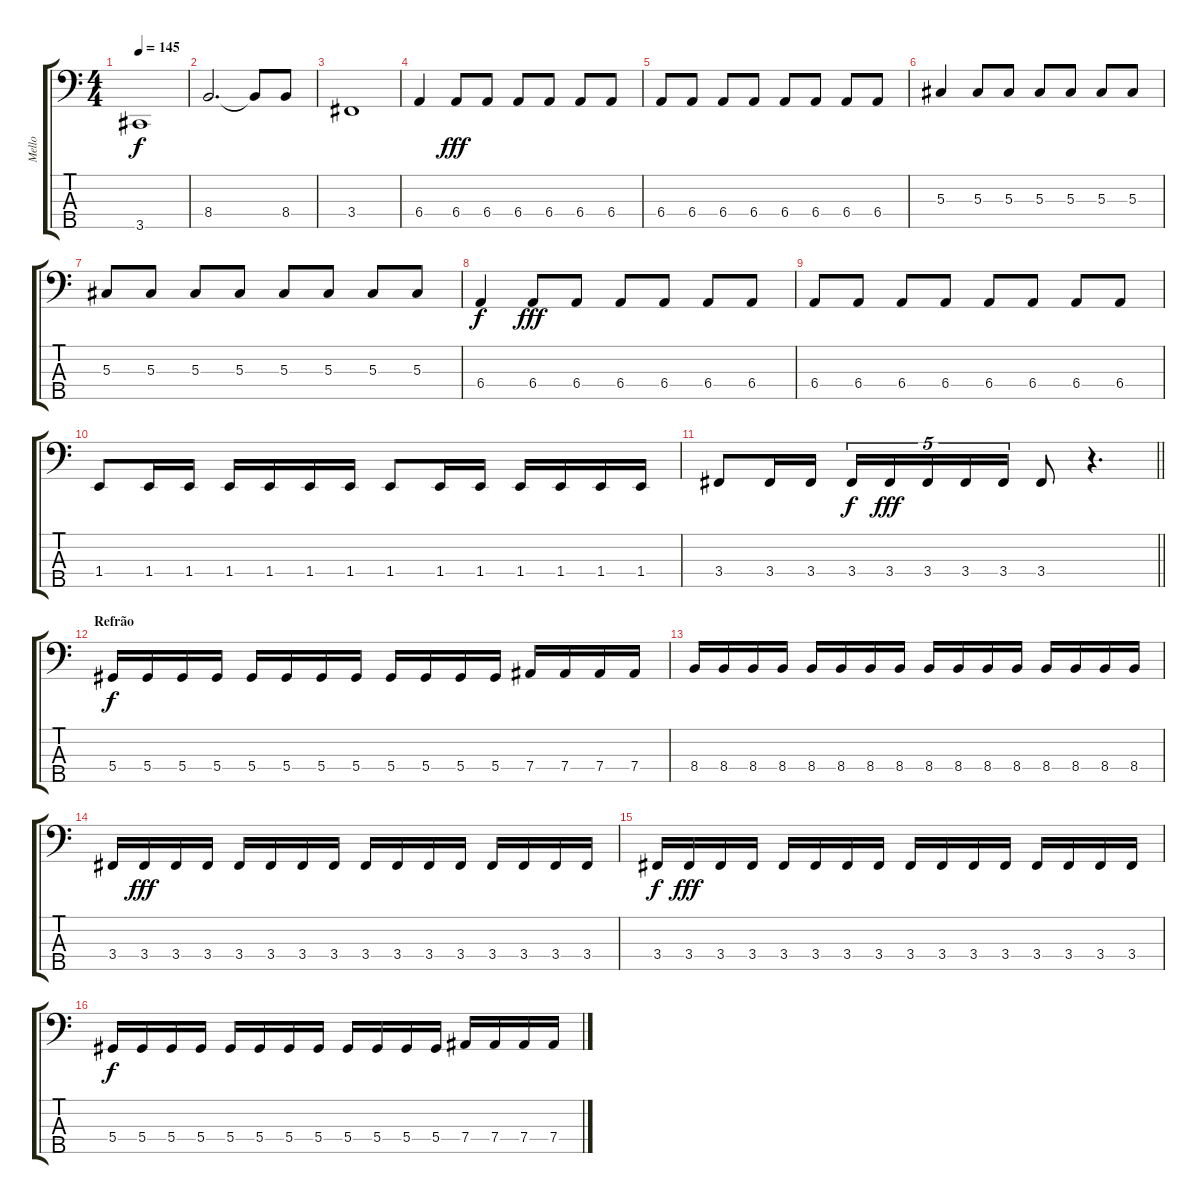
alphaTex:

\track ("Mello" "Mello") {instrument electricbassfinger}
\staff {score tabs}
\tuning (Gb2 Db2 Ab1 Eb1 Bb0) {hide}
\ts (4 4)
\tempo 145
\clef f4
\ks c
3.5.1{dy f} |
8.4.2{d} 8.4{t}.8 8.4.8 |
3.4.1 |
6.4.4 6.4.8{dy fff} 6.4.8 6.4.8 6.4.8 6.4.8 6.4.8 |
6.4.8 6.4.8 6.4.8 6.4.8 6.4.8 6.4.8 6.4.8 6.4.8 |
5.3.4 5.3.8 5.3.8 5.3.8 5.3.8 5.3.8 5.3.8 |
5.3.8 5.3.8 5.3.8 5.3.8 5.3.8 5.3.8 5.3.8 5.3.8 |
6.4.4{dy f} 6.4.8{dy fff} 6.4.8 6.4.8 6.4.8 6.4.8 6.4.8 |
6.4.8 6.4.8 6.4.8 6.4.8 6.4.8 6.4.8 6.4.8 6.4.8 |
1.4.8 1.4.16 1.4.16 1.4.16 1.4.16 1.4.16 1.4.16 1.4.8 1.4.16 1.4.16 1.4.16 1.4.16 1.4.16 1.4.16 |
\barLineRight lightlight
3.4.8 3.4.16 3.4.16 3.4.16{tu (5 4) dy f} 3.4.16{tu (5 4) dy fff} 3.4.16{tu (5 4)} 3.4.16{tu (5 4)} 3.4.16{tu (5 4)} 3.4.8 r.4{d} |
\section ("" "Refrão")
5.4.16{dy f} 5.4.16 5.4.16 5.4.16 5.4.16 5.4.16 5.4.16 5.4.16 5.4.16 5.4.16 5.4.16 5.4.16 7.4.16 7.4.16 7.4.16 7.4.16 |
8.4.16 8.4.16 8.4.16 8.4.16 8.4.16 8.4.16 8.4.16 8.4.16 8.4.16 8.4.16 8.4.16 8.4.16 8.4.16 8.4.16 8.4.16 8.4.16 |
3.4.16 3.4.16{dy fff} 3.4.16 3.4.16 3.4.16 3.4.16 3.4.16 3.4.16 3.4.16 3.4.16 3.4.16 3.4.16 3.4.16 3.4.16 3.4.16 3.4.16 |
3.4.16{dy f} 3.4.16{dy fff} 3.4.16 3.4.16 3.4.16 3.4.16 3.4.16 3.4.16 3.4.16 3.4.16 3.4.16 3.4.16 3.4.16 3.4.16 3.4.16 3.4.16 |
5.4.16{dy f} 5.4.16 5.4.16 5.4.16 5.4.16 5.4.16 5.4.16 5.4.16 5.4.16 5.4.16 5.4.16 5.4.16 7.4.16 7.4.16 7.4.16 7.4.16
